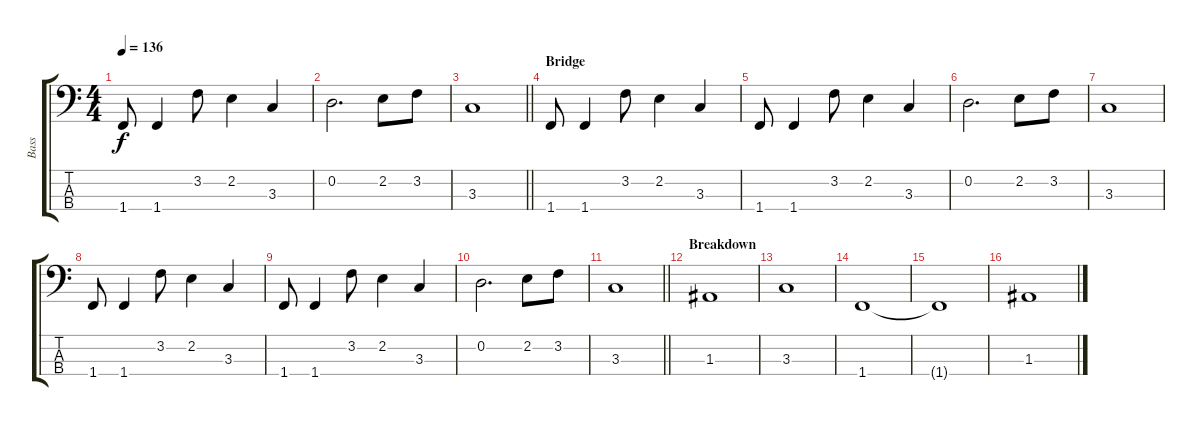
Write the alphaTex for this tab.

\track ("Bass" "Bass") {instrument electricbassfinger}
\staff {score tabs}
\tuning (G2 D2 A1 E1) {hide}
\ts (4 4)
\tempo 136
\clef f4
\ks c
1.4.8{dy f} 1.4.4 3.2.8 2.2.4 3.3.4 |
0.2.2{d} 2.2.8 3.2.8 |
\barLineRight lightlight
3.3.1 |
\section ("" "Bridge")
1.4.8 1.4.4 3.2.8 2.2.4 3.3.4 |
1.4.8 1.4.4 3.2.8 2.2.4 3.3.4 |
0.2.2{d} 2.2.8 3.2.8 |
3.3.1 |
1.4.8 1.4.4 3.2.8 2.2.4 3.3.4 |
1.4.8 1.4.4 3.2.8 2.2.4 3.3.4 |
0.2.2{d} 2.2.8 3.2.8 |
\barLineRight lightlight
3.3.1 |
\section ("" "Breakdown")
1.3.1 |
3.3.1 |
1.4.1 |
1.4{t}.1 |
1.3.1
